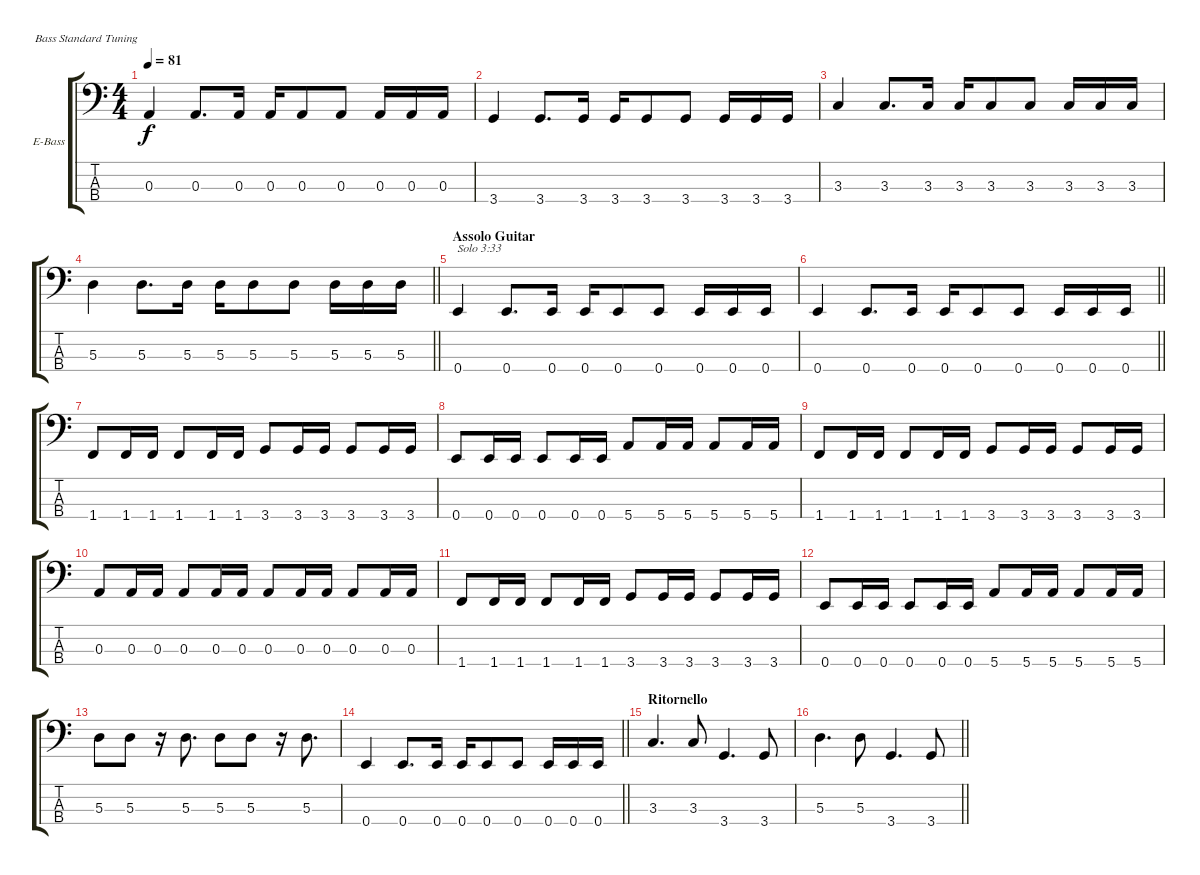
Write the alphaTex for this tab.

\bracketExtendMode groupsimilarinstruments
\firstSystemTrackNameOrientation horizontal
\otherSystemsTrackNameOrientation horizontal
\track ("Bass Francis" "E-Bass") {instrument electricbassfinger}
\staff {score tabs}
\tuning (G2 D2 A1 E1)
\ts (4 4)
\tempo 81
\clef f4
\ks c
0.3.4{dy f} 0.3.8{d} 0.3.16 0.3.16 0.3.8 0.3.8 0.3.16 0.3.16 0.3.16 |
3.4.4 3.4.8{d} 3.4.16 3.4.16 3.4.8 3.4.8 3.4.16 3.4.16 3.4.16 |
3.3.4 3.3.8{d} 3.3.16 3.3.16 3.3.8 3.3.8 3.3.16 3.3.16 3.3.16 |
\barLineRight lightlight
5.3.4 5.3.8{d} 5.3.16 5.3.16 5.3.8 5.3.8 5.3.16 5.3.16 5.3.16 |
\section ("" "Assolo Guitar")
0.4.4{txt "Solo 3:33"} 0.4.8{d} 0.4.16 0.4.16 0.4.8 0.4.8 0.4.16 0.4.16 0.4.16 |
\barLineRight lightlight
0.4.4 0.4.8{d} 0.4.16 0.4.16 0.4.8 0.4.8 0.4.16 0.4.16 0.4.16 |
1.4.8 1.4.16 1.4.16 1.4.8 1.4.16 1.4.16 3.4.8 3.4.16 3.4.16 3.4.8 3.4.16 3.4.16 |
0.4.8 0.4.16 0.4.16 0.4.8 0.4.16 0.4.16 5.4.8 5.4.16 5.4.16 5.4.8 5.4.16 5.4.16 |
1.4.8 1.4.16 1.4.16 1.4.8 1.4.16 1.4.16 3.4.8 3.4.16 3.4.16 3.4.8 3.4.16 3.4.16 |
0.3.8 0.3.16 0.3.16 0.3.8 0.3.16 0.3.16 0.3.8 0.3.16 0.3.16 0.3.8 0.3.16 0.3.16 |
1.4.8 1.4.16 1.4.16 1.4.8 1.4.16 1.4.16 3.4.8 3.4.16 3.4.16 3.4.8 3.4.16 3.4.16 |
0.4.8 0.4.16 0.4.16 0.4.8 0.4.16 0.4.16 5.4.8 5.4.16 5.4.16 5.4.8 5.4.16 5.4.16 |
5.3.8 5.3.8 r.16 5.3.8{d} 5.3.8 5.3.8 r.16 5.3.8{d} |
\barLineRight lightlight
0.4.4 0.4.8{d} 0.4.16 0.4.16 0.4.8 0.4.8 0.4.16 0.4.16 0.4.16 |
\section ("" "Ritornello")
3.3.4{d} 3.3.8 3.4.4{d} 3.4.8 |
\barLineRight lightlight
5.3.4{d} 5.3.8 3.4.4{d} 3.4.8
